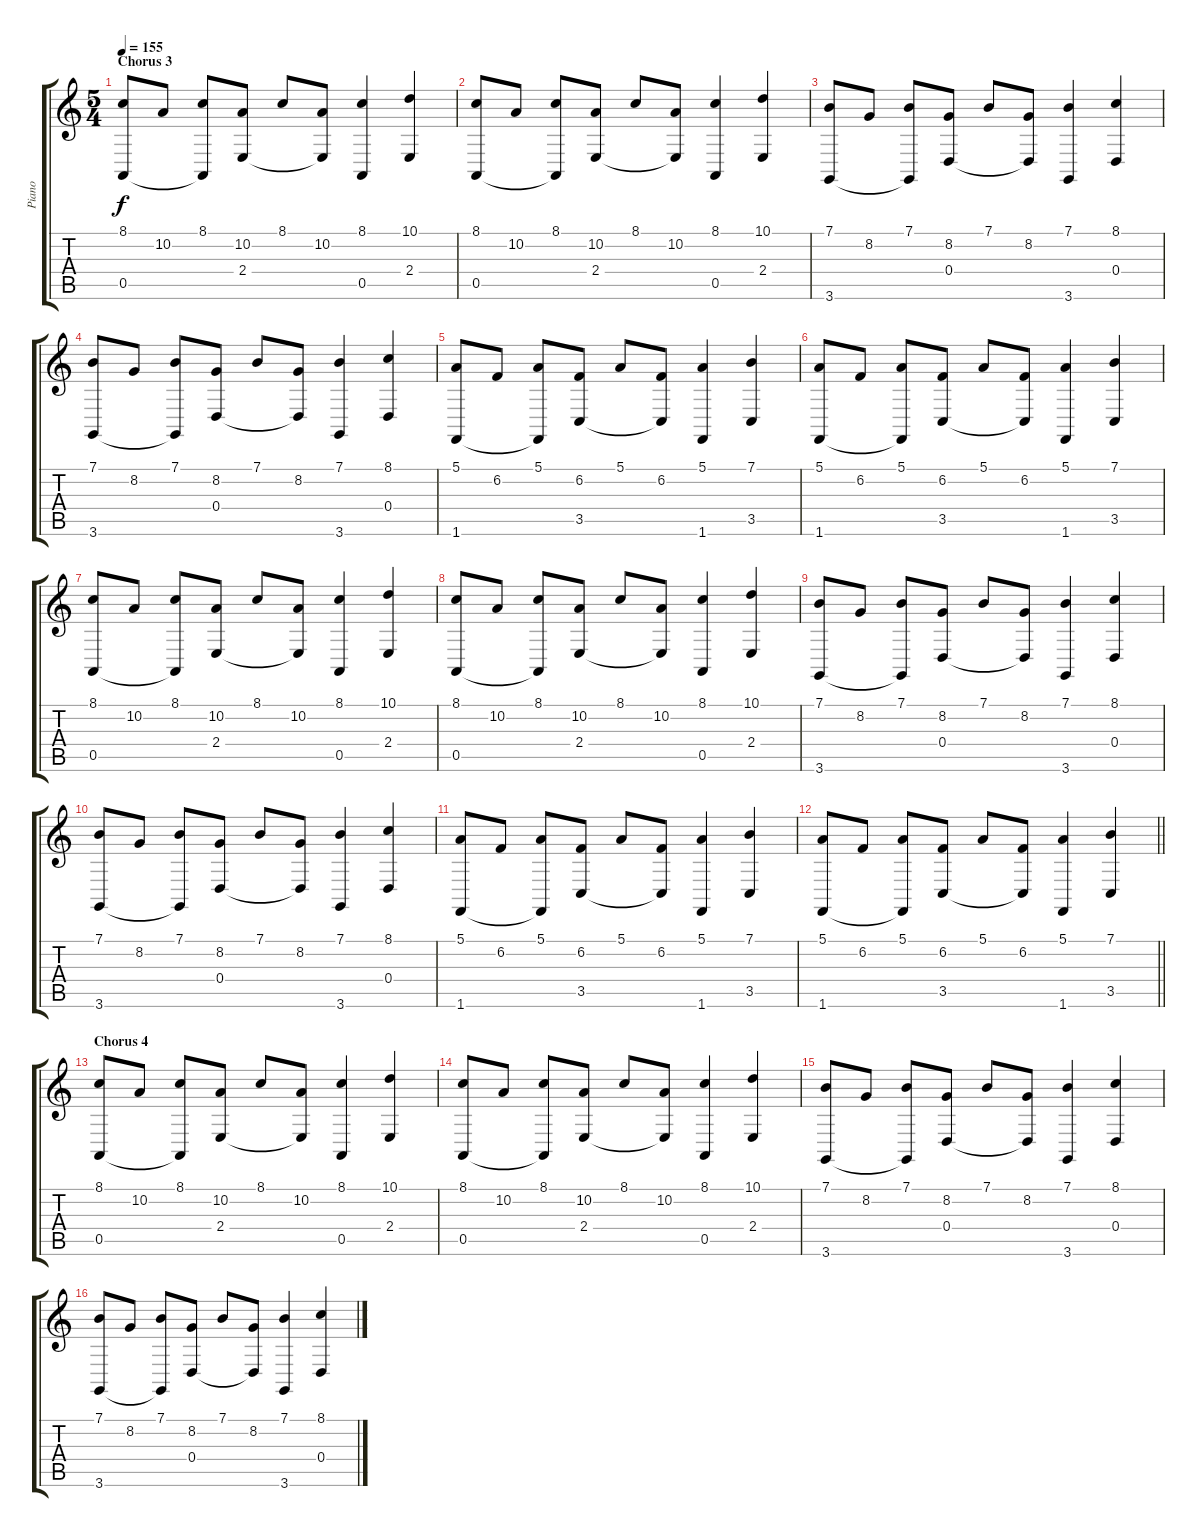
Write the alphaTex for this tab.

\track ("Piano" "Piano") {instrument acousticgrandpiano}
\staff {score tabs}
\tuning (E4 B3 G3 D3 A2 E2) {hide}
\ts (5 4)
\section ("" "Chorus 3")
\tempo 155
\clef g2
\ks c
(8.1 0.5).8{dy f} 10.2.8 (8.1 0.5{t}).8 (10.2 2.4).8 8.1.8 (10.2 2.4{t}).8 (8.1 0.5).4 (10.1 2.4).4 |
(8.1 0.5).8 10.2.8 (8.1 0.5{t}).8 (10.2 2.4).8 8.1.8 (10.2 2.4{t}).8 (8.1 0.5).4 (10.1 2.4).4 |
(7.1 3.6).8 8.2.8 (7.1 3.6{t}).8 (8.2 0.4).8 7.1.8 (8.2 0.4{t}).8 (7.1 3.6).4 (8.1 0.4).4 |
(7.1 3.6).8 8.2.8 (7.1 3.6{t}).8 (8.2 0.4).8 7.1.8 (8.2 0.4{t}).8 (7.1 3.6).4 (8.1 0.4).4 |
(5.1 1.6).8 6.2.8 (5.1 1.6{t}).8 (6.2 3.5).8 5.1.8 (6.2 3.5{t}).8 (5.1 1.6).4 (7.1 3.5).4 |
(5.1 1.6).8 6.2.8 (5.1 1.6{t}).8 (6.2 3.5).8 5.1.8 (6.2 3.5{t}).8 (5.1 1.6).4 (7.1 3.5).4 |
(8.1 0.5).8 10.2.8 (8.1 0.5{t}).8 (10.2 2.4).8 8.1.8 (10.2 2.4{t}).8 (8.1 0.5).4 (10.1 2.4).4 |
(8.1 0.5).8 10.2.8 (8.1 0.5{t}).8 (10.2 2.4).8 8.1.8 (10.2 2.4{t}).8 (8.1 0.5).4 (10.1 2.4).4 |
(7.1 3.6).8 8.2.8 (7.1 3.6{t}).8 (8.2 0.4).8 7.1.8 (8.2 0.4{t}).8 (7.1 3.6).4 (8.1 0.4).4 |
(7.1 3.6).8 8.2.8 (7.1 3.6{t}).8 (8.2 0.4).8 7.1.8 (8.2 0.4{t}).8 (7.1 3.6).4 (8.1 0.4).4 |
(5.1 1.6).8 6.2.8 (5.1 1.6{t}).8 (6.2 3.5).8 5.1.8 (6.2 3.5{t}).8 (5.1 1.6).4 (7.1 3.5).4 |
\barLineRight lightlight
(5.1 1.6).8 6.2.8 (5.1 1.6{t}).8 (6.2 3.5).8 5.1.8 (6.2 3.5{t}).8 (5.1 1.6).4 (7.1 3.5).4 |
\section ("" "Chorus 4")
(8.1 0.5).8 10.2.8 (8.1 0.5{t}).8 (10.2 2.4).8 8.1.8 (10.2 2.4{t}).8 (8.1 0.5).4 (10.1 2.4).4 |
(8.1 0.5).8 10.2.8 (8.1 0.5{t}).8 (10.2 2.4).8 8.1.8 (10.2 2.4{t}).8 (8.1 0.5).4 (10.1 2.4).4 |
(7.1 3.6).8 8.2.8 (7.1 3.6{t}).8 (8.2 0.4).8 7.1.8 (8.2 0.4{t}).8 (7.1 3.6).4 (8.1 0.4).4 |
(7.1 3.6).8 8.2.8 (7.1 3.6{t}).8 (8.2 0.4).8 7.1.8 (8.2 0.4{t}).8 (7.1 3.6).4 (8.1 0.4).4
